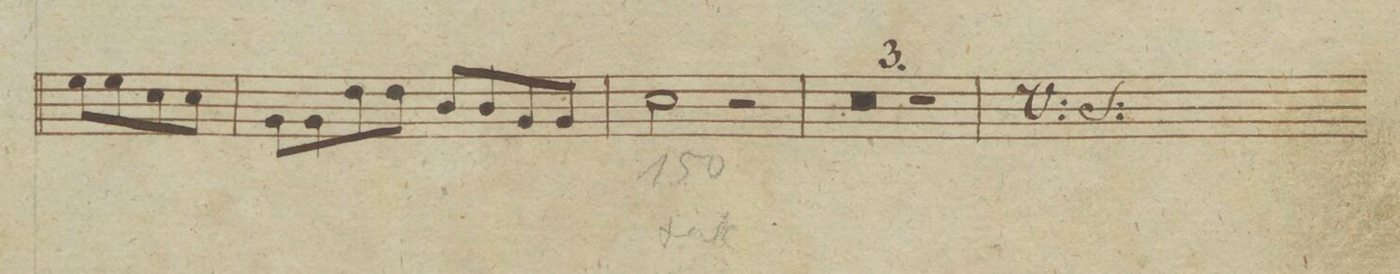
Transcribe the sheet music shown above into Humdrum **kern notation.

**kern	**dynam
*I"Vilone	*
*clefF4	*
*k[b-e-a-]	*
*met(c)	*
*M4/4	*
8G\Lyy	.
8Gyy\	.
8E-yy\	.
8E-\Jyy	.
=145	=145
8BB-/Lyy	.
8BB-yy/	.
8Fyy\	.
8F\Jyy	.
8D\Lyy	.
8Dyy\	.
8BB-yy/	.
8BB-/Jyy	.
=146	=146
2E-yy\	.
2ryy	.
=147	=147
0ryy	.
=148	=148
=149	=149
1ryy	.
=150	=150
*-	*-
